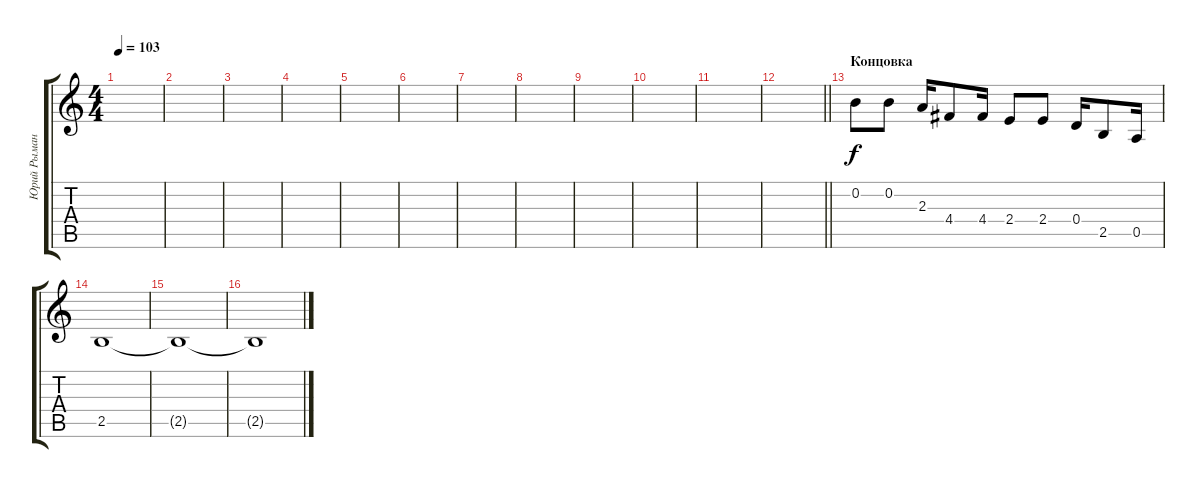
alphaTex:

\track ("Юрий Рыманов (электро-гитара 2)" "Юрий Рыман") {instrument electricguitarjazz}
\staff {score tabs}
\tuning (E4 B3 G3 D3 A2 E2) {hide}
\ts (4 4)
\tempo 103
\clef g2
\ks c
|
|
|
|
|
|
|
|
|
|
|
\barLineRight lightlight
|
\section ("" "Концовка")
0.2.8 0.2.8 2.3.16 4.4.8 4.4.16 2.4.8 2.4.8 0.4.16 2.5.8 0.5.16 |
2.5.1 |
2.5{t}.1 |
2.5{t}.1
